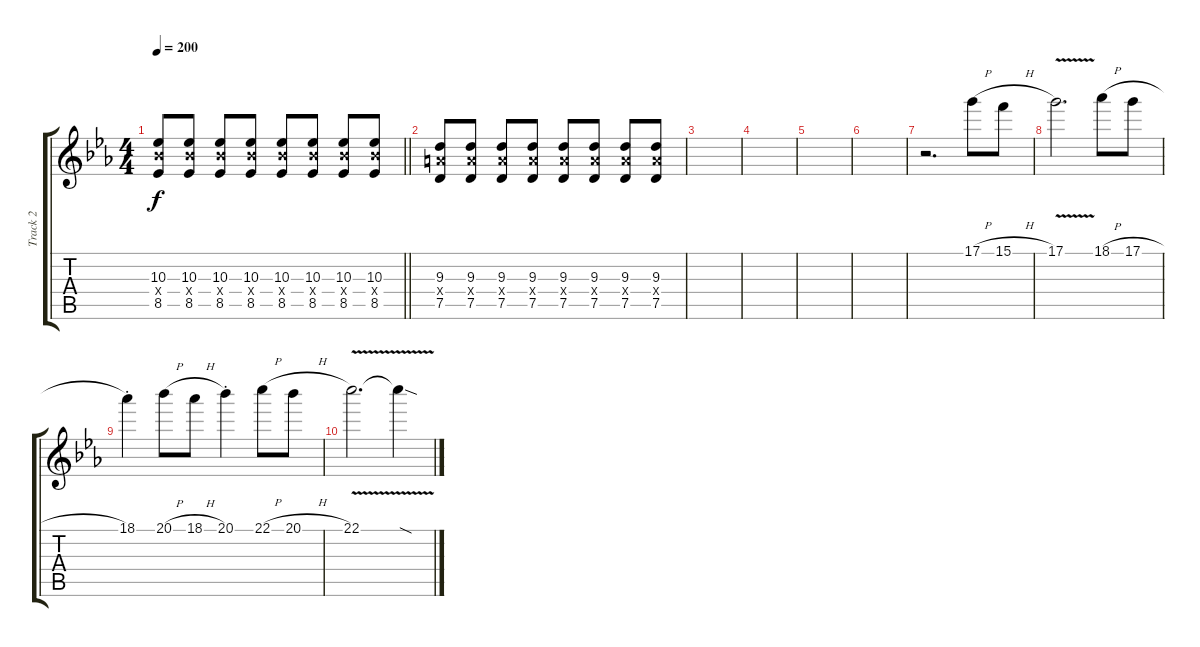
\track ("Track 2" "Track 2") {instrument distortionguitar}
\staff {score tabs}
\tuning (D4 A3 F3 C3 G2 C2) {hide}
\ts (4 4)
\tempo 200
\clef g2
\barLineRight lightlight
\ks eb
(10.3 10.4{x} 8.5).8{dy f} (10.3 10.4{x} 8.5).8 (10.3 10.4{x} 8.5).8 (10.3 10.4{x} 8.5).8 (10.3 10.4{x} 8.5).8 (10.3 10.4{x} 8.5).8 (10.3 10.4{x} 8.5).8 (10.3 10.4{x} 8.5).8 |
(9.3 9.4{x} 7.5).8 (9.3 9.4{x} 7.5).8 (9.3 9.4{x} 7.5).8 (9.3 9.4{x} 7.5).8 (9.3 9.4{x} 7.5).8 (9.3 9.4{x} 7.5).8 (9.3 9.4{x} 7.5).8 (9.3 9.4{x} 7.5).8 |
|
|
|
|
r.2{d} 17.1{h}.8 15.1{h}.8 |
17.1{v}.2{d} 18.1{h}.8 17.1{h}.8 |
18.1{st}.4 20.1{h}.8 18.1{h}.8 20.1{st}.4 22.1{h}.8 20.1{h}.8 |
22.1{v}.2{d} 22.1{sod t}.4
